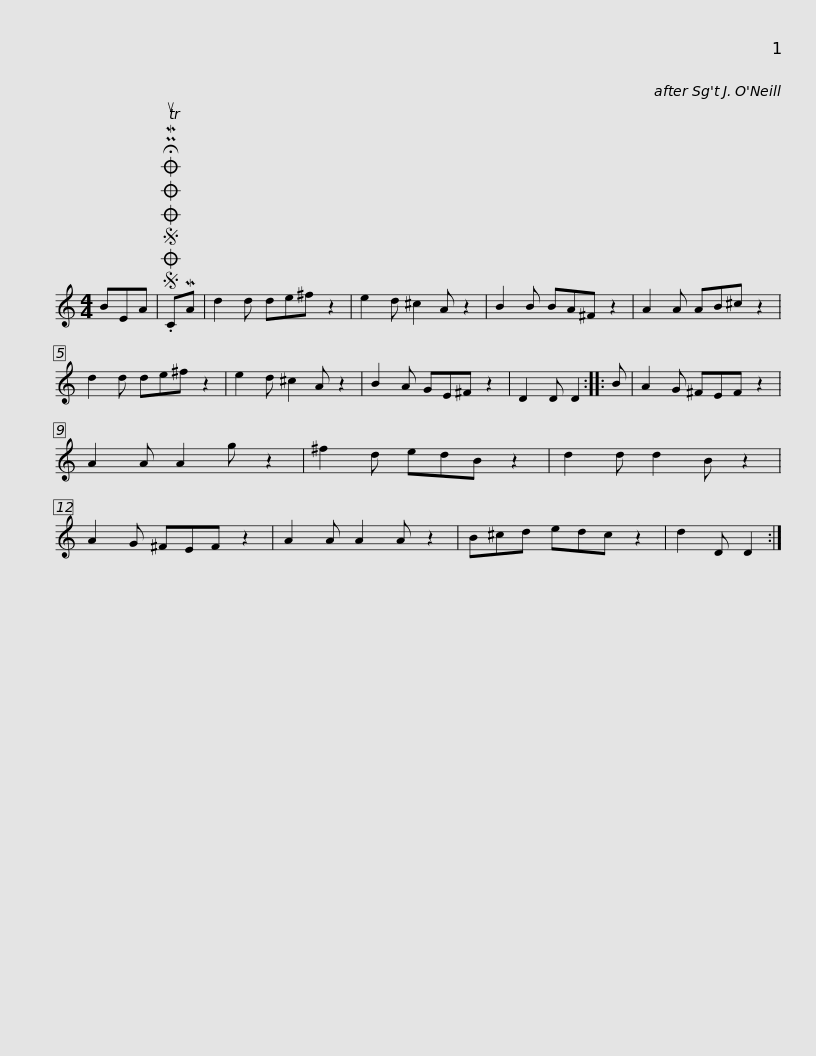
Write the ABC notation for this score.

X:1
L:1/8
M:4/4
I:linebreak $
K:C
V:1 treble
V:1
 BEA |SOSOOO .!fermata!PMTuCMA | d2 d de^f z2 | e2 d ^c2 A z2 | B2 B BA^F z2 | %5
 A2 A AB^c z2 | d2 d de^f z2 | e2 d ^c2 A z2 |$ B2 A GE^F z2 | D2 D D2 :: %10
 B | A2 G ^FEF z2 | A2 A A2 g z2 | ^f2 d edB z2 | d2 d d2 B z2 | %15
 A2 G ^FEF z2 |$ A2 A A2 A z2 | B^cd edc z2 | d2 D D2 :| %19
